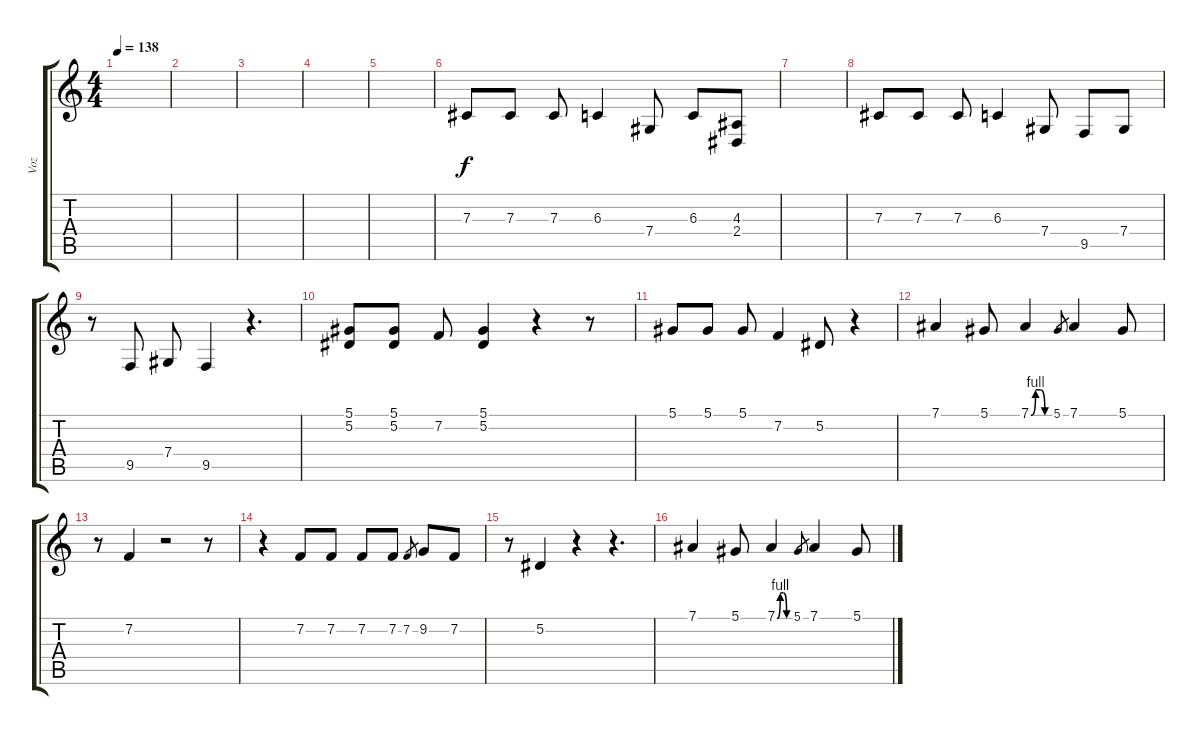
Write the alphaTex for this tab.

\track ("Voz" "Voz") {instrument tenorsax}
\staff {score tabs}
\tuning (Eb4 Bb3 Gb3 Db3 Ab2 Eb2) {hide}
\ts (4 4)
\tempo 138
\clef g2
\ks c
|
|
|
|
|
7.3.8 7.3.8 7.3.8 6.3.4 7.4.8 6.3.8 (4.3 2.4).8 |
|
7.3.8 7.3.8 7.3.8 6.3.4 7.4.8 9.5.8 7.4.8 |
r.8 9.5.8 7.4.8 9.5.4 r.4{d} |
(5.1 5.2).8 (5.1 5.2).8 7.2.8 (5.1 5.2).4 r.4 r.8 |
5.1.8 5.1.8 5.1.8 7.2.4 5.2.8 r.4 |
7.1.4 5.1.8 7.1{be (custom 0 0 15 4 30 4 45 0 60 0)}.4 5.1.8{gr} 7.1.4 5.1.8 |
r.8 7.2.4 r.2 r.8 |
r.4 7.2.8 7.2.8 7.2.8 7.2.8 7.2.8{gr} 9.2.8 7.2.8 |
r.8 5.2.4 r.4 r.4{d} |
7.1.4 5.1.8 7.1{be (custom 0 0 15 4 30 4 45 0 60 0)}.4 5.1.8{gr} 7.1.4 5.1.8
